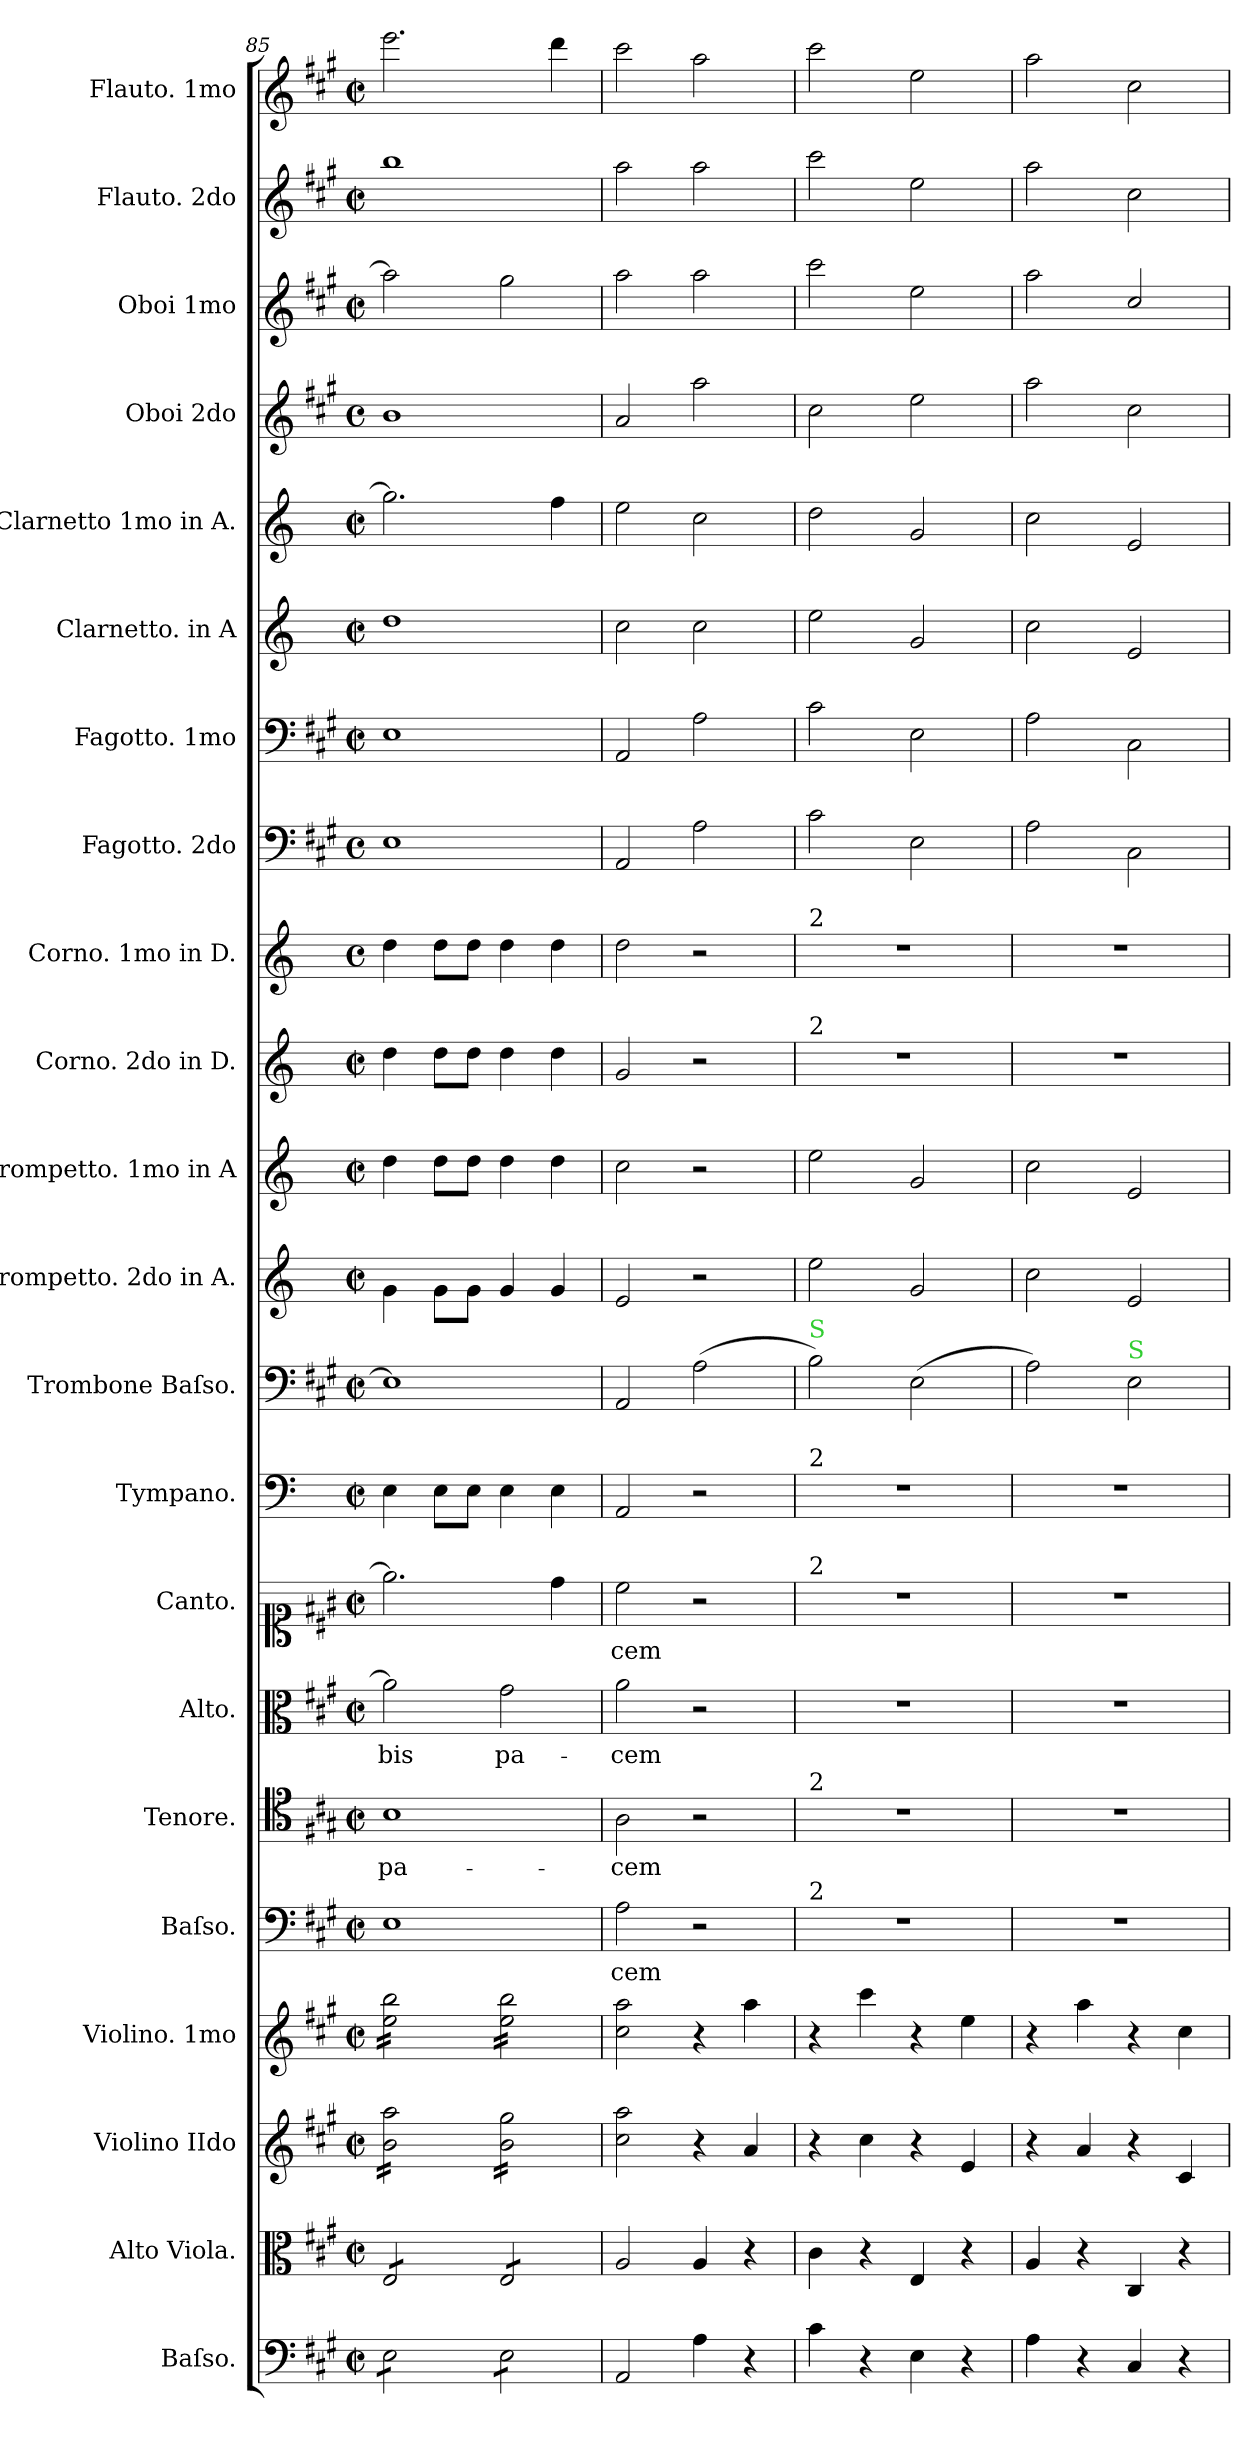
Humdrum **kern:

**kern	**kern	**kern	**kern	**kern	**text	**kern	**text	**kern	**text	**kern	**text	**kern	**kern	**kern	**kern	**kern	**kern	**kern	**kern	**kern	**kern	**kern	**kern	**kern	**kern
*part22	*part21	*part20	*part19	*part18	*part18	*part17	*part17	*part16	*part16	*part15	*part15	*part14	*part13	*part12	*part11	*part10	*part9	*part8	*part7	*part6	*part5	*part4	*part3	*part2	*part1
*staff22	*staff21	*staff20	*staff19	*staff18	*staff18	*staff17	*staff17	*staff16	*staff16	*staff15	*staff15	*staff14	*staff13	*staff12	*staff11	*staff10	*staff9	*staff8	*staff7	*staff6	*staff5	*staff4	*staff3	*staff2	*staff1
*I"Baſso.	*I"Alto Viola.	*I"Violino IIdo	*I"Violino. 1mo	*I"Baſso.	*	*I"Tenore.	*	*I"Alto.	*	*I"Canto.	*	*I"Tympano.	*I"Trombone Baſso.	*I"Trompetto. 2do in A.	*I"Trompetto. 1mo in A	*I"Corno. 2do in D.	*I"Corno. 1mo in D.	*I"Fagotto. 2do	*I"Fagotto. 1mo	*I"Clarnetto. in A	*I"Clarnetto 1mo in A.	*I"Oboi 2do	*I"Oboi 1mo	*I"Flauto. 2do	*I"Flauto. 1mo
*I'b	*I'vla	*I'vl II	*I'vl I	*I'B	*	*I'T	*	*I'A	*	*I'S	*	*I'timp	*I'trb b	*I'tr II in A	*I'tr I in A	*I'cor II in D	*I'cor I in D	*I'fag II	*I'fag I	*I'cl II in A	*I'cl I in A	*I'ob II	*I'ob I	*I'fl 2	*I'fl I
*clefF4	*clefC3	*clefG2	*clefG2	*clefF4	*	*clefC4	*	*clefC3	*	*clefC1	*	*clefF4	*clefF4	*clefG2	*clefG2	*clefG2	*clefG2	*clefF4	*clefF4	*clefG2	*clefG2	*clefG2	*clefG2	*clefG2	*clefG2
*	*	*	*	*	*	*	*	*	*	*	*	*	*	*ITrd2c3	*ITrd2c3	*ITrd6c10	*ITrd6c10	*	*	*ITrd2c3	*ITrd2c3	*	*	*	*
*k[f#c#g#]	*k[f#c#g#]	*k[f#c#g#]	*k[f#c#g#]	*k[f#c#g#]	*	*k[f#c#g#]	*	*k[f#c#g#]	*	*k[f#c#g#]	*	*k[]	*k[f#c#g#]	*k[f#c#g#]	*k[f#c#g#]	*k[f#c#]	*k[f#c#]	*k[f#c#g#]	*k[f#c#g#]	*k[f#c#g#]	*k[f#c#g#]	*k[f#c#g#]	*k[f#c#g#]	*k[f#c#g#]	*k[f#c#g#]
*M2/2	*M2/2	*M2/2	*M2/2	*M2/2	*	*M2/2	*	*M2/2	*	*M2/2	*	*M2/2	*M2/2	*M2/2	*M2/2	*M2/2	*M2/2	*M2/2	*M2/2	*M2/2	*M2/2	*M2/2	*M2/2	*M2/2	*M2/2
*met(c|)	*met(c|)	*met(c|)	*met(c|)	*met(c|)	*	*met(c|)	*	*met(c|)	*	*met(c|)	*	*met(c|)	*met(c|)	*met(c|)	*met(c|)	*met(c|)	*met(c)	*met(c)	*met(c|)	*met(c|)	*met(c|)	*met(c)	*met(c|)	*met(c|)	*met(c|)
=85	=85	=85	=85	=85	=85	=85	=85	=85	=85	=85	=85	=85	=85	=85	=85	=85	=85	=85	=85	=85	=85	=85	=85	=85	=85
*tremolo	*	*	*	*	*	*	*	*	*	*	*	*	*	*	*	*	*	*	*	*	*	*	*	*	*
*	*tremolo	*	*	*	*	*	*	*	*	*	*	*	*	*	*	*	*	*	*	*	*	*	*	*	*
*	*	*tremolo	*	*	*	*	*	*	*	*	*	*	*	*	*	*	*	*	*	*	*	*	*	*	*
*	*	*	*tremolo	*	*	*	*	*	*	*	*	*	*	*	*	*	*	*	*	*	*	*	*	*	*
8E\L	8E/L	16b\ 16aa\LL	16ee\ 16bb\LL	1E	.	1B	pa-	2a\]	-bis	2.ee\]	.	4E\	1E]	4e\	4b\	4e\	4e\	1E	1E	1b	2.ee\]	1b	2aa\]	1bb	2.eee\
.	.	16b\ 16aa\	16ee\ 16bb\	.	.	.	.	.	.	.	.	.	.	.	.	.	.	.	.	.	.	.	.	.	.
8E\	8E/	16b\ 16aa\	16ee\ 16bb\	.	.	.	.	.	.	.	.	.	.	.	.	.	.	.	.	.	.	.	.	.	.
.	.	16b\ 16aa\	16ee\ 16bb\	.	.	.	.	.	.	.	.	.	.	.	.	.	.	.	.	.	.	.	.	.	.
8E\	8E/	16b\ 16aa\	16ee\ 16bb\	.	.	.	.	.	.	.	.	8E\L	.	8e\L	8b\L	8e\L	8e\L	.	.	.	.	.	.	.	.
.	.	16b\ 16aa\	16ee\ 16bb\	.	.	.	.	.	.	.	.	.	.	.	.	.	.	.	.	.	.	.	.	.	.
8E\J	8E/J	16b\ 16aa\	16ee\ 16bb\	.	.	.	.	.	.	.	.	8E\J	.	8e\J	8b\J	8e\J	8e\J	.	.	.	.	.	.	.	.
.	.	16b\ 16aa\JJ	16ee\ 16bb\JJ	.	.	.	.	.	.	.	.	.	.	.	.	.	.	.	.	.	.	.	.	.	.
8E\L	8E/L	16b\ 16gg#\LL	16ee\ 16bb\LL	.	.	.	.	2g#\	pa-	.	.	4E\	.	4e/	4b\	4e\	4e\	.	.	.	.	.	2gg#\	.	.
.	.	16b\ 16gg#\	16ee\ 16bb\	.	.	.	.	.	.	.	.	.	.	.	.	.	.	.	.	.	.	.	.	.	.
8E\	8E/	16b\ 16gg#\	16ee\ 16bb\	.	.	.	.	.	.	.	.	.	.	.	.	.	.	.	.	.	.	.	.	.	.
.	.	16b\ 16gg#\	16ee\ 16bb\	.	.	.	.	.	.	.	.	.	.	.	.	.	.	.	.	.	.	.	.	.	.
8E\	8E/	16b\ 16gg#\	16ee\ 16bb\	.	.	.	.	.	.	4dd\	.	4E\	.	4e/	4b\	4e\	4e\	.	.	.	4dd\	.	.	.	4ddd\
.	.	16b\ 16gg#\	16ee\ 16bb\	.	.	.	.	.	.	.	.	.	.	.	.	.	.	.	.	.	.	.	.	.	.
8E\J	8E/J	16b\ 16gg#\	16ee\ 16bb\	.	.	.	.	.	.	.	.	.	.	.	.	.	.	.	.	.	.	.	.	.	.
*	*Xtremolo	*	*	*	*	*	*	*	*	*	*	*	*	*	*	*	*	*	*	*	*	*	*	*	*
*Xtremolo	*	*	*	*	*	*	*	*	*	*	*	*	*	*	*	*	*	*	*	*	*	*	*	*	*
.	.	16b\ 16gg#\JJ	16ee\ 16bb\JJ	.	.	.	.	.	.	.	.	.	.	.	.	.	.	.	.	.	.	.	.	.	.
*	*	*	*Xtremolo	*	*	*	*	*	*	*	*	*	*	*	*	*	*	*	*	*	*	*	*	*	*
*	*	*Xtremolo	*	*	*	*	*	*	*	*	*	*	*	*	*	*	*	*	*	*	*	*	*	*	*
=86	=86	=86	=86	=86	=86	=86	=86	=86	=86	=86	=86	=86	=86	=86	=86	=86	=86	=86	=86	=86	=86	=86	=86	=86	=86
2AA/	2A/	2cc#\ 2aa\	2cc#\ 2aa\	2A\	-cem	2A\	-cem	2a\	-cem	2cc#\	-cem	2AA/	2AA/	2c#/	2a\	2A/	2e\	2AA/	2AA/	2a\	2cc#\	2a/	2aa\	2aa\	2ccc#\
4A\	4A/	4r	4r	2r	.	2r	.	2r	.	2r	.	2r	(2A\	2r	2r	2r	2r	2A\	2A\	2a\	2a\	2aa\	2aa\	2aa\	2aa\
4r	4r	4a/	4aa\	.	.	.	.	.	.	.	.	.	.	.	.	.	.	.	.	.	.	.	.	.	.
=87	=87	=87	=87	=87	=87	=87	=87	=87	=87	=87	=87	=87	=87	=87	=87	=87	=87	=87	=87	=87	=87	=87	=87	=87	=87
!	!	!	!	!	!	!	!	!	!	!	!	!	!	!	!	!	!LO:TX:a:t=2	!	!	!	!	!	!	!	!
!	!	!	!	!	!	!	!	!	!	!	!	!	!	!	!	!LO:TX:a:t=2	!	!	!	!	!	!	!	!	!
!	!	!	!	!	!	!	!	!	!	!	!	!	!LO:TX:a:color=limegreen:t=S	!	!	!	!	!	!	!	!	!	!	!	!
!	!	!	!	!	!	!	!	!	!	!	!	!LO:TX:a:t=2	!	!	!	!	!	!	!	!	!	!	!	!	!
!	!	!	!	!	!	!	!	!	!	!LO:TX:a:t=2	!	!	!	!	!	!	!	!	!	!	!	!	!	!	!
!	!	!	!	!	!	!LO:TX:a:t=2	!	!	!	!	!	!	!	!	!	!	!	!	!	!	!	!	!	!	!
!	!	!	!	!LO:TX:a:t=2	!	!	!	!	!	!	!	!	!	!	!	!	!	!	!	!	!	!	!	!	!
4c#\	4c#\	4r	4r	1r	.	1r	.	1r	.	1r	.	1r	2B\)	2cc#\	2cc#\	1r	1r	2c#\	2c#\	2cc#\	2b\	2cc#\	2ccc#\	2ccc#\	2ccc#\
4r	4r	4cc#\	4ccc#\	.	.	.	.	.	.	.	.	.	.	.	.	.	.	.	.	.	.	.	.	.	.
4E\	4E/	4r	4r	.	.	.	.	.	.	.	.	.	(2E\	2e/	2e/	.	.	2E\	2E\	2e/	2e/	2ee\	2ee\	2ee\	2ee\
4r	4r	4e/	4ee\	.	.	.	.	.	.	.	.	.	.	.	.	.	.	.	.	.	.	.	.	.	.
=88	=88	=88	=88	=88	=88	=88	=88	=88	=88	=88	=88	=88	=88	=88	=88	=88	=88	=88	=88	=88	=88	=88	=88	=88	=88
4A\	4A/	4r	4r	1r	.	1r	.	1r	.	1r	.	1r	2A\)	2a\	2a\	1r	1r	2A\	2A\	2a\	2a\	2aa\	2aa\	2aa\	2aa\
4r	4r	4a/	4aa\	.	.	.	.	.	.	.	.	.	.	.	.	.	.	.	.	.	.	.	.	.	.
!	!	!	!	!	!	!	!	!	!	!	!	!	!LO:TX:a:color=limegreen:t=S	!	!	!	!	!	!	!	!	!	!	!	!
4C#/	4C#/	4r	4r	.	.	.	.	.	.	.	.	.	2E\	2c#/	2c#/	.	.	2C#\	2C#\	2c#/	2c#/	2cc#\	2cc#/	2cc#\	2cc#\
4r	4r	4c#/	4cc#\	.	.	.	.	.	.	.	.	.	.	.	.	.	.	.	.	.	.	.	.	.	.
=	=	=	=	=	=	=	=	=	=	=	=	=	=	=	=	=	=	=	=	=	=	=	=	=	=
*-	*-	*-	*-	*-	*-	*-	*-	*-	*-	*-	*-	*-	*-	*-	*-	*-	*-	*-	*-	*-	*-	*-	*-	*-	*-
